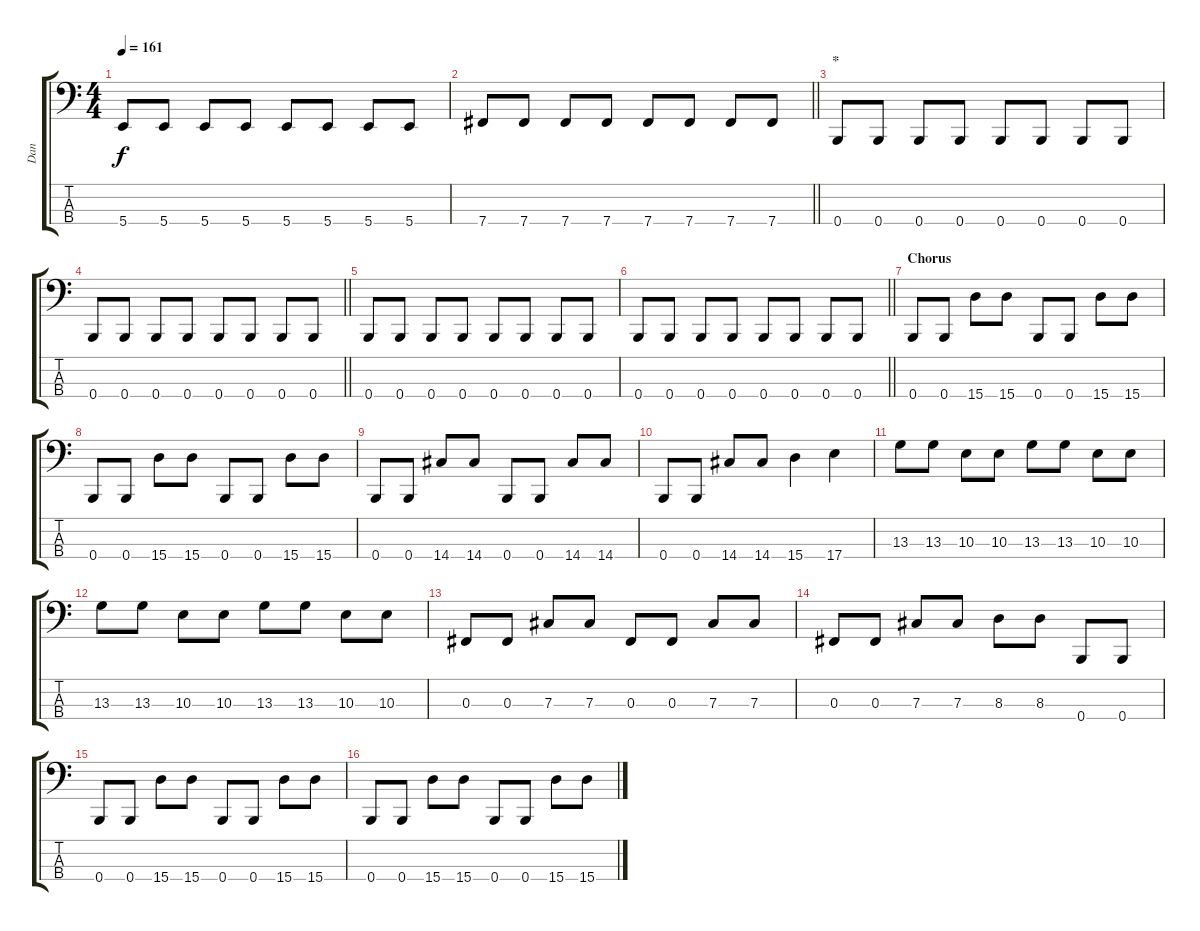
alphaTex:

\track ("Dan" "Dan") {instrument electricbasspick}
\staff {score tabs}
\tuning (E2 B1 Gb1 B0) {hide}
\ts (4 4)
\tempo 161
\clef f4
\ks c
5.4.8{dy f} 5.4.8 5.4.8 5.4.8 5.4.8 5.4.8 5.4.8 5.4.8 |
\barLineRight lightlight
7.4.8 7.4.8 7.4.8 7.4.8 7.4.8 7.4.8 7.4.8 7.4.8 |
\section ("" "*")
0.4.8 0.4.8 0.4.8 0.4.8 0.4.8 0.4.8 0.4.8 0.4.8 |
\barLineRight lightlight
0.4.8 0.4.8 0.4.8 0.4.8 0.4.8 0.4.8 0.4.8 0.4.8 |
0.4.8 0.4.8 0.4.8 0.4.8 0.4.8 0.4.8 0.4.8 0.4.8 |
\barLineRight lightlight
0.4.8 0.4.8 0.4.8 0.4.8 0.4.8 0.4.8 0.4.8 0.4.8 |
\section ("" "Chorus")
0.4.8 0.4.8 15.4.8 15.4.8 0.4.8 0.4.8 15.4.8 15.4.8 |
0.4.8 0.4.8 15.4.8 15.4.8 0.4.8 0.4.8 15.4.8 15.4.8 |
0.4.8 0.4.8 14.4.8 14.4.8 0.4.8 0.4.8 14.4.8 14.4.8 |
0.4.8 0.4.8 14.4.8 14.4.8 15.4.4 17.4.4 |
13.3.8 13.3.8 10.3.8 10.3.8 13.3.8 13.3.8 10.3.8 10.3.8 |
13.3.8 13.3.8 10.3.8 10.3.8 13.3.8 13.3.8 10.3.8 10.3.8 |
0.3.8 0.3.8 7.3.8 7.3.8 0.3.8 0.3.8 7.3.8 7.3.8 |
0.3.8 0.3.8 7.3.8 7.3.8 8.3.8 8.3.8 0.4.8 0.4.8 |
0.4.8 0.4.8 15.4.8 15.4.8 0.4.8 0.4.8 15.4.8 15.4.8 |
0.4.8 0.4.8 15.4.8 15.4.8 0.4.8 0.4.8 15.4.8 15.4.8
